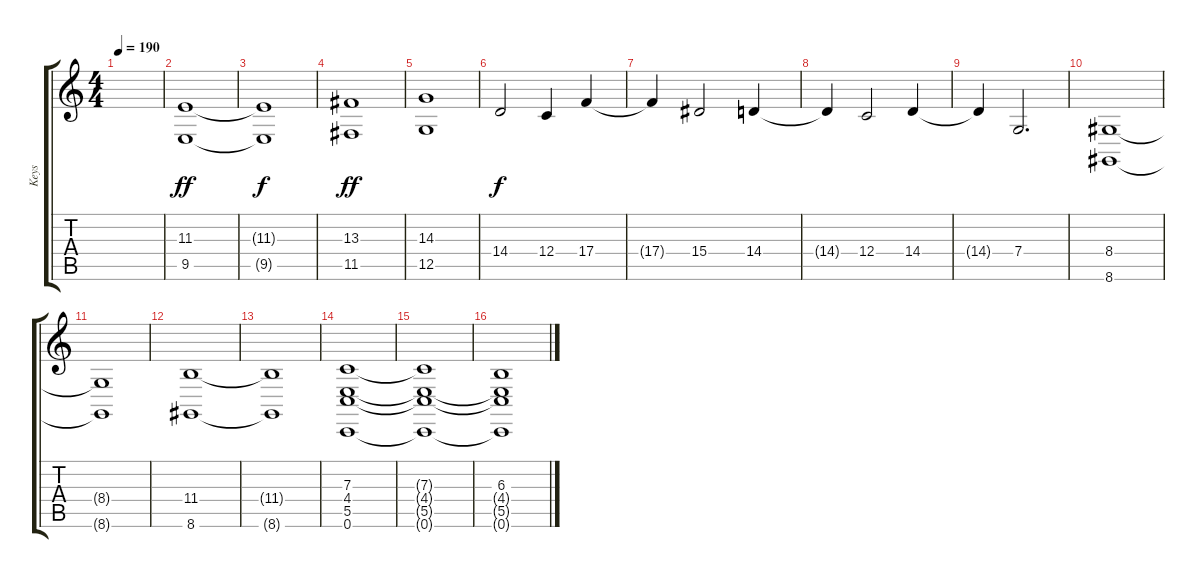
\track ("Keys" "Keys") {instrument choiraahs}
\staff {score tabs}
\tuning (D4 A3 F3 C3 G2 C2) {hide}
\ts (4 4)
\tempo 190
\clef g2
\ks c
|
(11.3 9.5).1{dy ff instrument stringensemble1} |
(11.3{t} 9.5{t}).1{dy f instrument stringensemble1} |
(13.3 11.5).1{dy ff} |
(14.3 12.5).1 |
14.4.2{dy f} 12.4.4 17.4.4 |
17.4{t}.4 15.4.2 14.4.4 |
14.4{t}.4 12.4.2 14.4.4 |
14.4{t}.4 7.4.2{d} |
(8.4 8.6).1 |
(8.4{t} 8.6{t}).1 |
(11.4 8.6).1 |
(11.4{t} 8.6{t}).1 |
(7.3 4.4 5.5 0.6).1 |
(7.3{t} 4.4{t} 5.5{t} 0.6{t}).1 |
(6.3 4.4{t} 5.5{t} 0.6{t}).1
